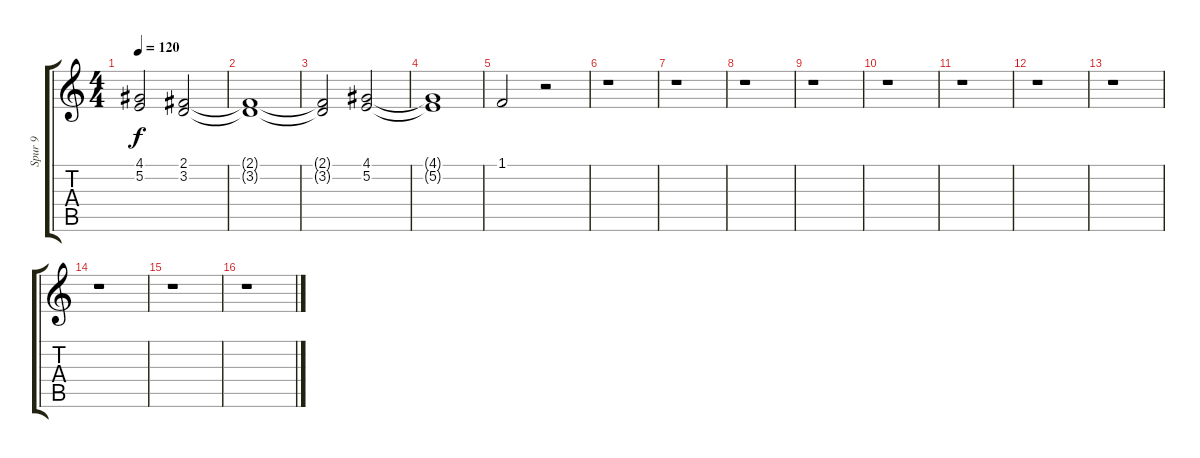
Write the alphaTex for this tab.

\track ("Spur 9" "Spur 9") {instrument stringensemble2}
\staff {score tabs}
\tuning (E4 B3 G3 D3 A2 E2) {hide}
\ts (4 4)
\tempo 120
\clef g2
\ks c
(4.1{t} 5.2{t}).2{dy f} (2.1 3.2).2 |
(2.1{t} 3.2{t}).1 |
(2.1{t} 3.2{t}).2 (4.1 5.2).2 |
(4.1{t} 5.2{t}).1 |
1.1.2 r.2 |
r.1 |
r.1 |
r.1 |
r.1 |
r.1 |
r.1 |
r.1 |
r.1 |
r.1 |
r.1 |
r.1
